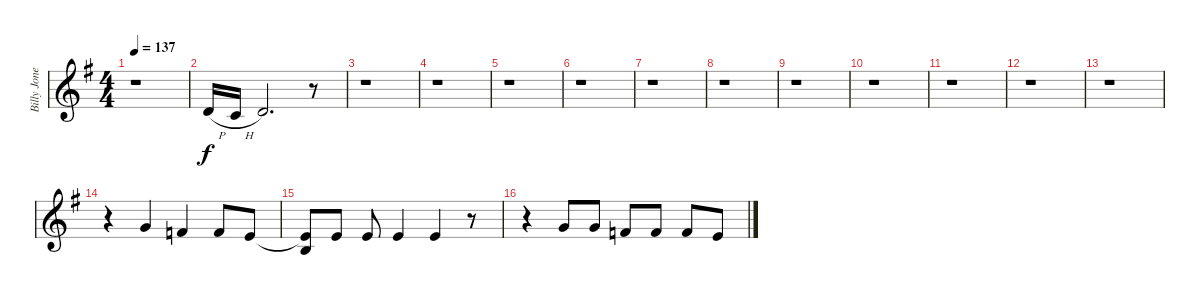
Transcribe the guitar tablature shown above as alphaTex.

\track ("Billy Jones Vocals" "Billy Jone") {instrument flute}
\staff {score}
\tuning (E4 B3 G3 D3 A2 E2) {hide}
\ts (4 4)
\tempo 137
\clef g2
\ks g
r.1{dy f} |
3.2{h}.16 1.2{h}.16 3.2.2{d} r.8 |
r.1 |
r.1 |
r.1 |
r.1 |
r.1 |
r.1 |
r.1 |
r.1 |
r.1 |
r.1 |
r.1 |
r.4 3.1.4 1.1.4 1.1.8 0.1.8 |
(0.1{t} 0.2).8 0.1.8 0.1.8 0.1.4 0.1.4 r.8 |
r.4 3.1.8 3.1.8 1.1.8 1.1.8 1.1.8 0.1.8
